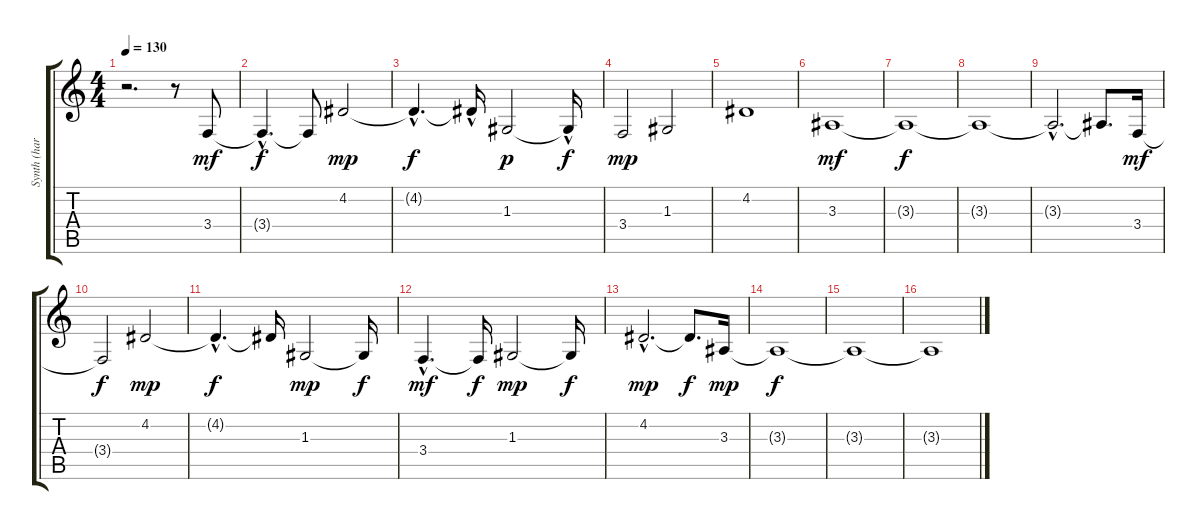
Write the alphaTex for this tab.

\track ("Synth (harmony)" "Synth (har") {instrument pad8sweep}
\staff {score tabs}
\tuning (E4 B3 G3 D3 A2 E2) {hide}
\ts (4 4)
\tempo 130
\clef g2
\ks c
r.2{d dy f} r.8 3.4.8{dy mf} |
3.4{hac t}.4{d dy f} 3.4{t}.8 4.2.2{dy mp} |
4.2{hac t}.4{d dy f} 4.2{hac t}.16 1.3.2{dy p} 1.3{hac t}.16{dy f} |
3.4.2{dy mp} 1.3.2 |
4.2.1 |
3.3.1{dy mf} |
3.3{t}.1{dy f} |
3.3{t}.1 |
3.3{hac t}.2{d} 3.3{t}.8{d} 3.4.16{dy mf} |
3.4{t}.2{dy f} 4.2.2{dy mp} |
4.2{hac t}.4{d dy f} 4.2{t}.16 1.3.2{dy mp} 1.3{t}.16{dy f} |
3.4{hac}.4{d dy mf} 3.4{t}.16{dy f} 1.3.2{dy mp} 1.3{t}.16{dy f} |
4.2{hac}.2{d dy mp} 4.2{t}.8{d dy f} 3.3.16{dy mp} |
3.3{t}.1{dy f} |
3.3{t}.1 |
3.3{t}.1
